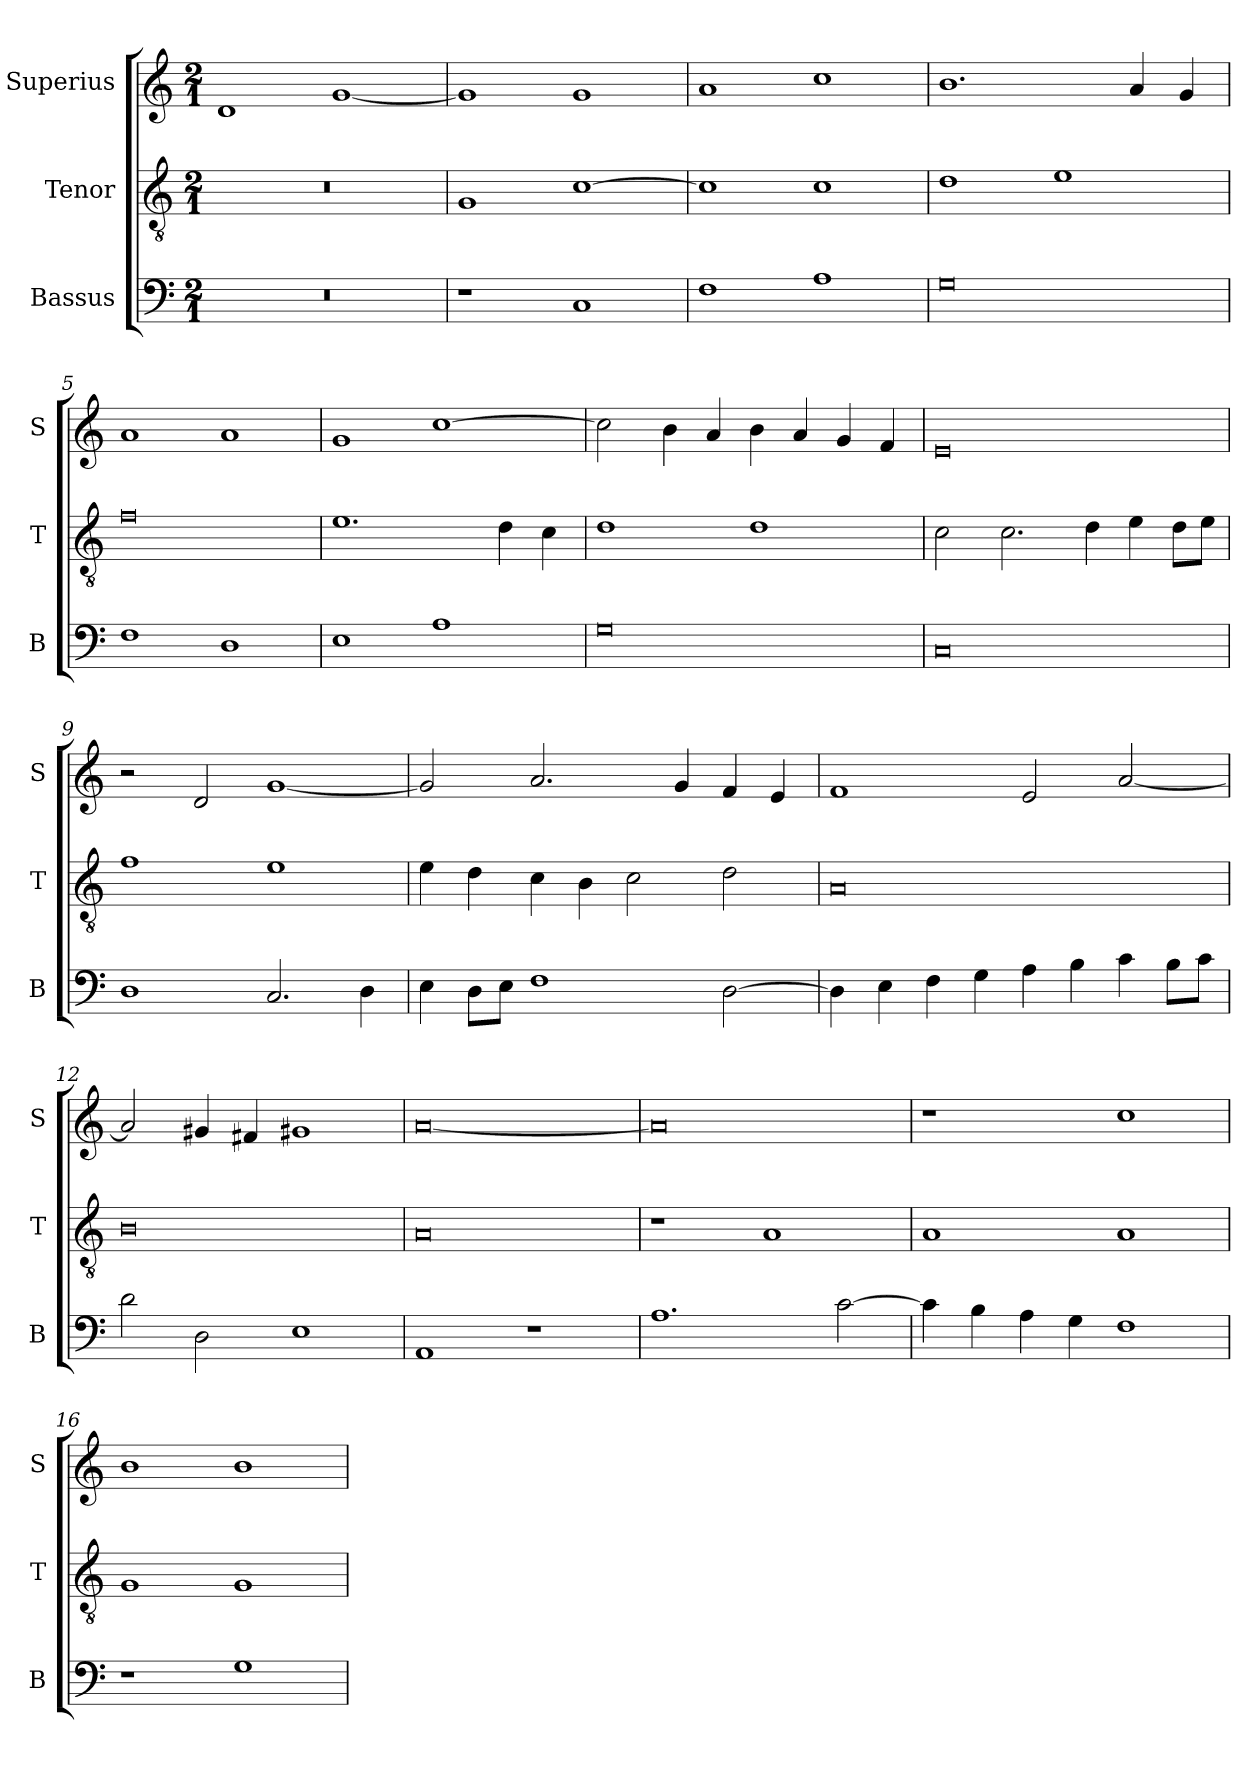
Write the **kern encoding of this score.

**kern	**kern	**kern
*part3	*part2	*part1
*staff3	*staff2	*staff1
*I"Bassus	*I"Tenor	*I"Superius
*I'B	*I'T	*I'S
*clefF4	*clefGv2	*clefG2
*k[]	*k[]	*k[]
*M2/1	*M2/1	*M2/1
=1	=1	=1
0r	0r	1d
.	.	[1g
=2	=2	=2
1r	1G	1g]
1C	[1c	1g
=3	=3	=3
1F	1c]	1a
1A	1c	1cc
=4	=4	=4
0G	1d	1.b
.	1e	.
.	.	4a
.	.	4g
=5	=5	=5
1F	0f	1a
1D	.	1a
=6	=6	=6
1E	1.e	1g
1A	.	[1cc
.	4d	.
.	4c	.
=7	=7	=7
0G	1d	2cc]
.	.	4b
.	.	4a
.	1d	4b
.	.	4a
.	.	4g
.	.	4f
=8	=8	=8
0C	2c	0e
.	2.c	.
.	4d	.
.	4e	.
.	8dL	.
.	8eJ	.
=9	=9	=9
1D	1f	2r
.	.	2d
2.C	1e	[1g
4D	.	.
=10	=10	=10
4E	4e	2g]
8DL	4d	.
8EJ	.	.
1F	4c	2.a
.	4B	.
.	2c	.
.	.	4g
[2D	2d	4f
.	.	4e
=11	=11	=11
4D]	0A	1f
4E	.	.
4F	.	.
4G	.	.
4A	.	2e
4B	.	.
4c	.	[2a
8BL	.	.
8cJ	.	.
=12	=12	=12
2d	0B	2a]
2D	.	4g#X
.	.	4f#X
1E	.	1g#X
=13	=13	=13
1AA	0A	[0a
1r	.	.
=14	=14	=14
1.A	1r	0a]
.	1A	.
[2c	.	.
=15	=15	=15
4c]	1A	1r
4B	.	.
4A	.	.
4G	.	.
1F	1A	1cc
=16	=16	=16
1r	1G	1b
1G	1G	1b
=	=	=
*-	*-	*-
